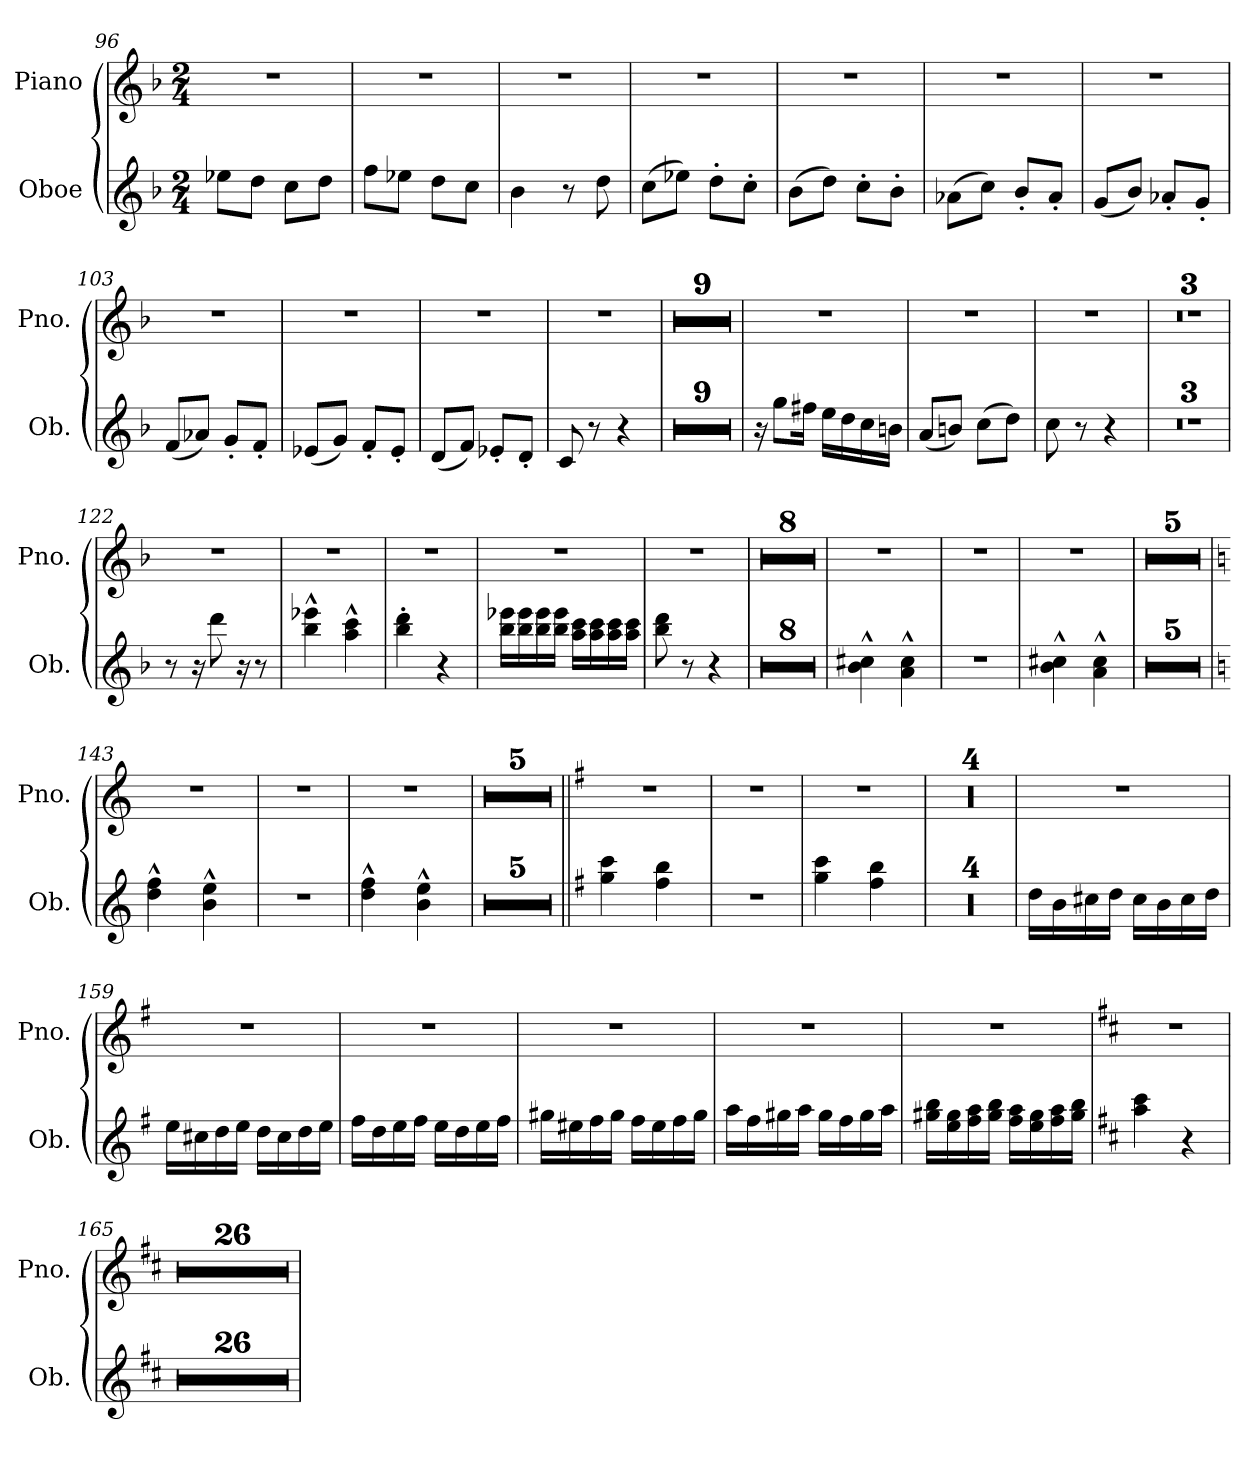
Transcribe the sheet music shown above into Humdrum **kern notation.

**kern	**kern
*part2	*part1
*staff2	*staff1
*I"Oboe	*I"Piano
*I'Ob.	*I'Pno.
*clefG2	*clefG2
*k[b-]	*k[b-]
*M2/4	*M2/4
=96	=96
8ee-X\L	2r
8dd\J	.
8cc\L	.
8dd\J	.
=97	=97
8ff\L	2r
8ee-X\J	.
8dd\L	.
8cc\J	.
=98	=98
4b-\	2r
8r	.
8dd\	.
=99	=99
(>8cc\L	2r
8ee-X\J)	.
8dd'\L	.
8cc'\J	.
=100	=100
(>8b-\L	2r
8dd\J)	.
8cc'\L	.
8b-'\J	.
=101	=101
(>8a-X\L	2r
8cc\J)	.
8b-'/L	.
8a-'/J	.
!!LO:LB:g=z
=102	=102
(<8g/L	2r
8b-/J)	.
8a-X'/L	.
8g'/J	.
=103	=103
(<8f/L	2r
8a-X/J)	.
8g'/L	.
8f'/J	.
!!LO:PB:g=z
=104	=104
(<8e-X/L	2r
8g/J)	.
8f'/L	.
8e-'/J	.
=105	=105
(<8d/L	2r
8f/J)	.
8e-X'/L	.
8d'/J	.
=106	=106
8c/	2r
8r	.
4r	.
=107	=107
2r	2r
=108	=108
2r	2r
=109	=109
2r	2r
=110	=110
2r	2r
=111	=111
2r	2r
=112	=112
2r	2r
=113	=113
2r	2r
=114	=114
2r	2r
=115	=115
2r	2r
=116	=116
16r	2r
8gg\L	.
16ff#X\Jk	.
16ee\LL	.
16dd\	.
16cc\	.
16bn\JJ	.
=117	=117
(<8a/L	2r
8bn/J)	.
(>8cc\L	.
8dd\J)	.
=118	=118
8cc\	2r
8r	.
4r	.
=119	=119
2r	2r
=120	=120
2r	2r
=121	=121
2r	2r
=122	=122
8r	2r
16r	.
8ddd\	.
16r	.
8r	.
=123	=123
4bb-\^^ 4eee-X\^^	2r
4aa\^^ 4ccc\^^	.
!!LO:LB:g=z
=124	=124
4bb-\' 4ddd\'	2r
4r	.
=125	=125
16bb-\ 16eee-X\LL	2r
16bb-\ 16eee-\	.
16bb-\ 16eee-\	.
16bb-\ 16eee-\JJ	.
16aa\ 16ccc\LL	.
16aa\ 16ccc\	.
16aa\ 16ccc\	.
16aa\ 16ccc\JJ	.
=126	=126
8bb-\ 8ddd\	2r
8r	.
4r	.
=127	=127
2r	2r
=128	=128
2r	2r
=129	=129
2r	2r
=130	=130
2r	2r
=131	=131
2r	2r
=132	=132
2r	2r
=133	=133
2r	2r
=134	=134
2r	2r
=135	=135
4b-\^^ 4cc#X\^^	2r
4a\^^ 4cc#\^^	.
=136	=136
2r	2r
=137	=137
4b-\^^ 4cc#X\^^	2r
4a\^^ 4cc#\^^	.
=138	=138
2r	2r
=139	=139
2r	2r
=140	=140
2r	2r
=141	=141
2r	2r
=142	=142
2r	2r
=143	=143
*k[]	*k[]
4dd\^^ 4ff\^^	2r
4b\^^ 4ee\^^	.
=144	=144
2r	2r
=145	=145
4dd\^^ 4ff\^^	2r
4b\^^ 4ee\^^	.
=146	=146
2r	2r
=147	=147
2r	2r
=148	=148
2r	2r
=149	=149
2r	2r
=150	=150
2r	2r
!!LO:LB:g=z
=151||	=151||
*k[f#]	*k[f#]
4gg\ 4ccc\	2r
4ff#\ 4bb\	.
=152	=152
2r	2r
=153	=153
4gg\ 4ccc\	2r
4ff#\ 4bb\	.
=154	=154
2r	2r
=155	=155
2r	2r
=156	=156
2r	2r
=157	=157
2r	2r
=158	=158
16dd\LL	2r
16b\	.
16cc#X\	.
16dd\JJ	.
16cc#\LL	.
16b\	.
16cc#\	.
16dd\JJ	.
=159	=159
16ee\LL	2r
16cc#X\	.
16dd\	.
16ee\JJ	.
16dd\LL	.
16cc#\	.
16dd\	.
16ee\JJ	.
=160	=160
16ff#\LL	2r
16dd\	.
16ee\	.
16ff#\JJ	.
16ee\LL	.
16dd\	.
16ee\	.
16ff#\JJ	.
=161	=161
16gg#X\LL	2r
16ee#X\	.
16ff#\	.
16gg#\JJ	.
16ff#\LL	.
16ee#\	.
16ff#\	.
16gg#\JJ	.
!!LO:LB:g=z
=162	=162
16aa\LL	2r
16ff#\	.
16gg#X\	.
16aa\JJ	.
16gg#\LL	.
16ff#\	.
16gg#\	.
16aa\JJ	.
=163	=163
16gg#X\ 16bb\LL	2r
16ee\ 16gg#\	.
16ff#\ 16aa\	.
16gg#\ 16bb\JJ	.
16ff#\ 16aa\LL	.
16ee\ 16gg#\	.
16ff#\ 16aa\	.
16gg#\ 16bb\JJ	.
=164	=164
*k[f#c#]	*k[f#c#]
4aa\ 4ccc#\	2r
4r	.
=165	=165
2r	2r
=166	=166
2r	2r
=167	=167
2r	2r
=168	=168
2r	2r
=169	=169
2r	2r
=170	=170
2r	2r
=171	=171
2r	2r
=172	=172
2r	2r
=173	=173
2r	2r
=174	=174
2r	2r
=175	=175
2r	2r
=176	=176
2r	2r
=177	=177
2r	2r
=178	=178
2r	2r
=179	=179
2r	2r
=180	=180
2r	2r
=181	=181
2r	2r
=182	=182
2r	2r
=183	=183
2r	2r
=184	=184
2r	2r
=185	=185
2r	2r
=186	=186
2r	2r
=187	=187
2r	2r
=188	=188
2r	2r
=189	=189
2r	2r
=190	=190
2r	2r
=	=
*-	*-
